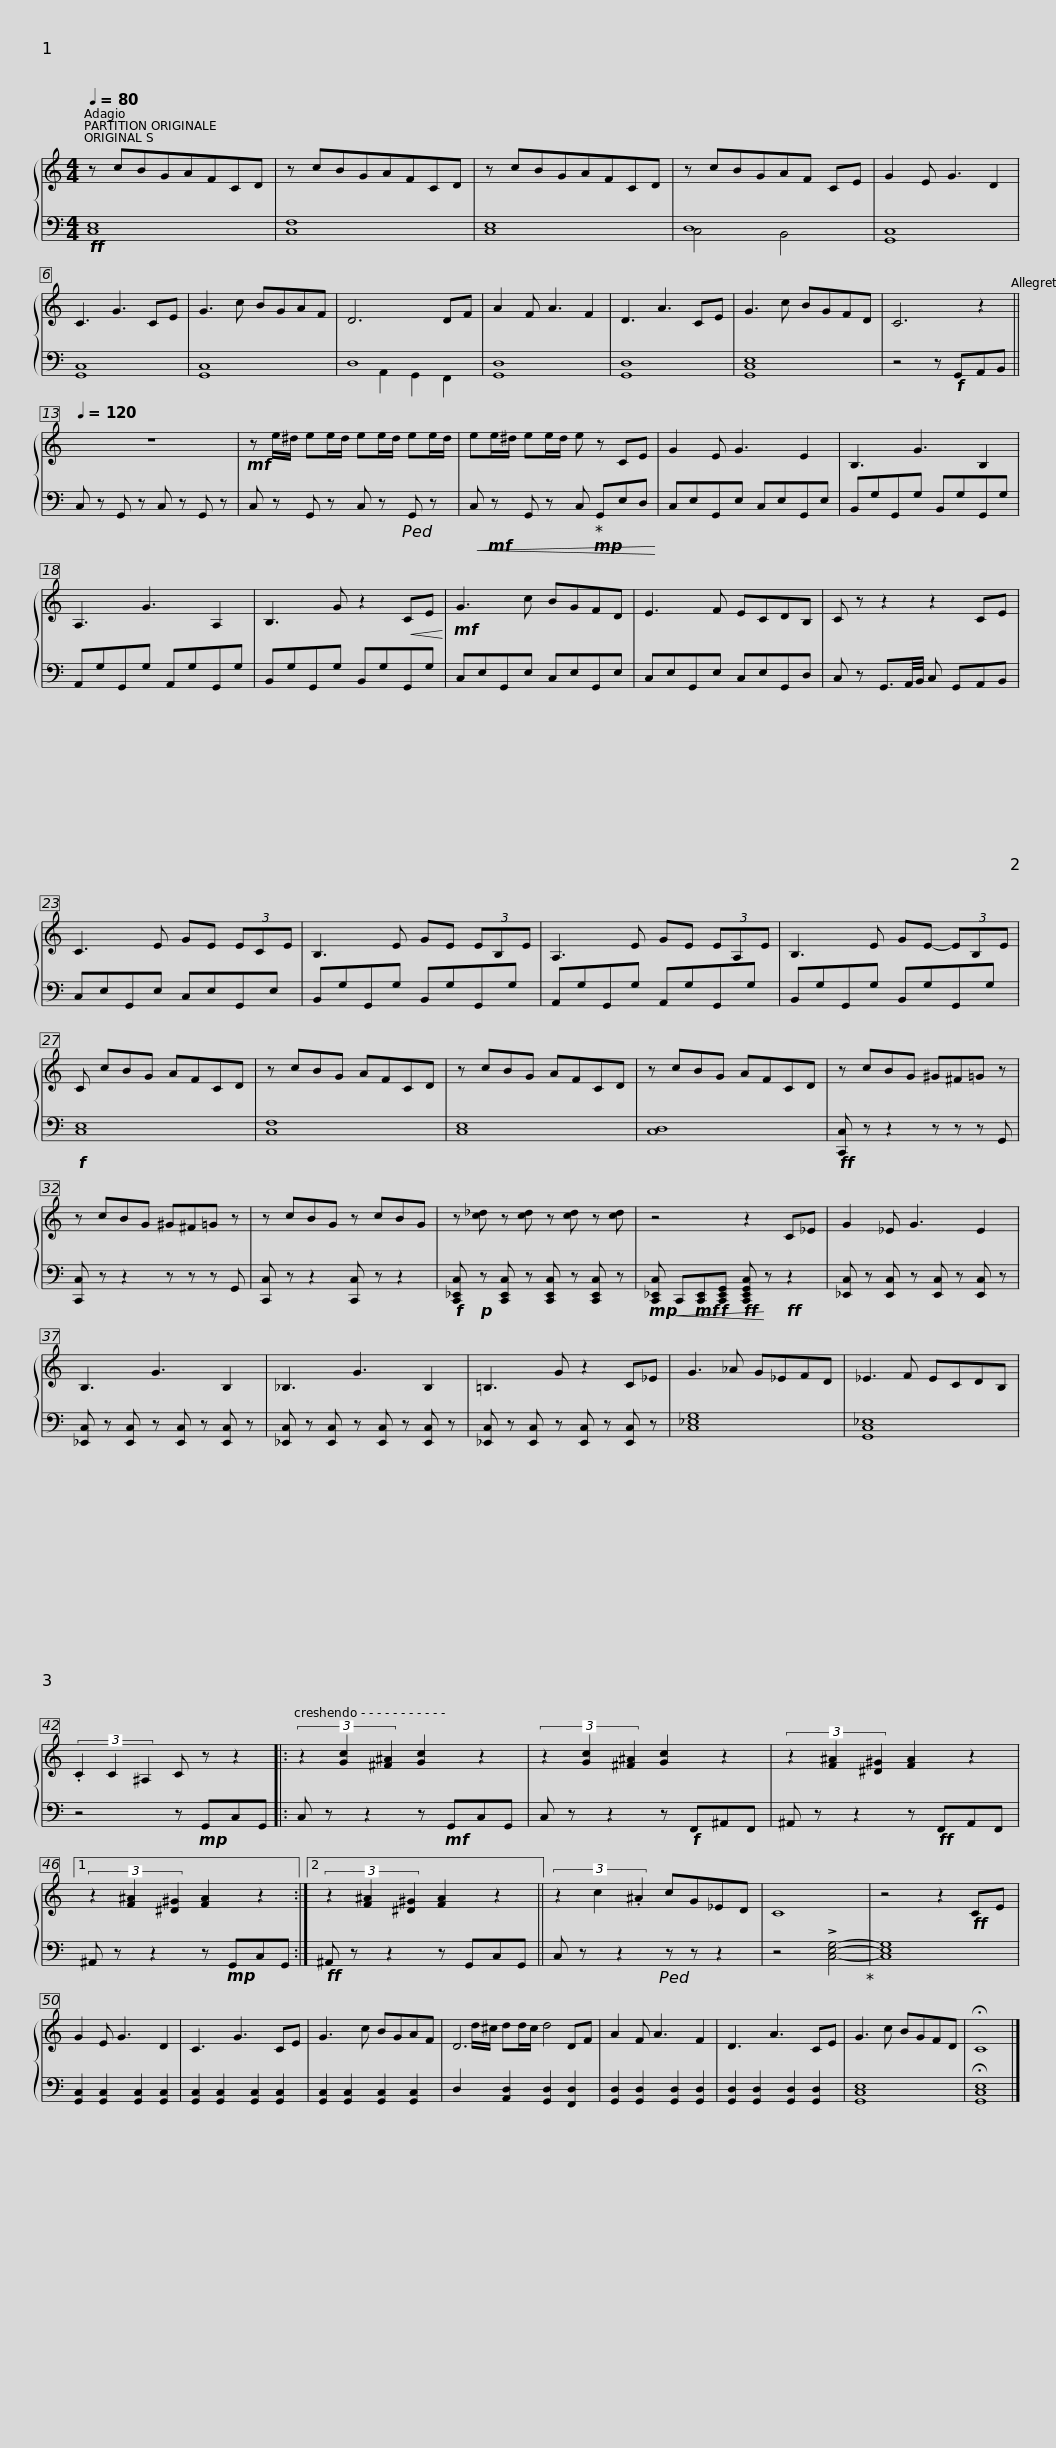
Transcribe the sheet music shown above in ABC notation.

X:1
%%score { ( 1 4 ) | ( 2 3 ) }
L:1/8
Q:1/4=80
M:4/4
I:linebreak $
K:C
V:1 treble
V:4 treble
V:2 bass
V:3 bass
V:1
 z cBGAFCD | z cBGAFCD | z cBGAFCD | z cBGAF CE | G2 E G3 D2 |$ %5
 C3 G3 CE | G3 c BGAF | D6 DF | A2 F A3 F2 | D3 A3 CE | %10
 G3 c BGFD | C6 z2[Q:1/4=120] ||$ z8 |!mf! z e/^d/ ee/d/ ee/d/ ee/d/ | ee/^d/ ee/d/ e z CE |$ %15
 G2 E G3 E2 | B,3 G3 B,2 | A,3 G3 A,2 | B,3 G z2!<(! CE!<)! |!mf! G3 c BGFD |$ %20
 E3 F ECDB, | C z z2 z2 CE | C3 E GE (3ECE | B,3 E GE (3EB,E |$ A,3 E GE (3EA,E | %25
 B,3 E GE- (3EB,E | C cBG AFCD | z cBG AFCD |$ z cBG AFCD | z cBG AFCD | %30
 z cBG ^G^F=G z | z cBG ^G^F=G z |$ z cBG z cBG | z [c_d] z [cd] z [cd] z [cd] | z4 z2 C_E | %35
 G2 _E G3 E2 |$ B,3 G3 B,2 | _B,3 G3 B,2 | !courtesy!=B,3 G z2 C_E | G3 _A G_EFD |$ %40
 _E3 F ECDB, | (3.C2 C2 ^A,2 C z z2 |: (3z2 [Gc]2 [^F^A]2 [Gc]2 z2 | (3z2 [Gc]2 [^F^A]2 [Gc]2 z2 |$ (3z2 [F^A]2 [^D^G]2 [FA]2 z2 |1 %45
 (3z2 [F^A]2 [^D^G]2 [FA]2 z2 :|2 (3z2 [F^A]2 [^D^G]2 [FA]2 z2 || (3z2 c2 .^A2 cG_ED |$ C8 |$ z4 z2!ff! CE | %50
 G2 E G3 D2 | C3 G3 CE | G3 c BGAF | D6 DF |$ A2 F A3 F2 | %55
 D3 A3 CE | G3 c BGFD | !fermata!C8 |] %58
V:2
!ff! [C,E,]8 | [C,F,]8 | [C,E,]8 | D,8 | [G,,C,]8 |$ %5
 [G,,C,]8 | [G,,C,]8 | D,8 | [G,,D,]8 | [G,,D,]8 | %10
 [G,,C,E,]8 | z4 z!f! G,,A,,B,, ||$ C, z G,, z C, z G,, z | C, z G,, z C, z!ped! G,, z |!<(! C,!mf! z G,, z C,!ped-up!!mp! G,,E,D,!<)! |$ %15
 C,E,G,,E, C,E,G,,E, | B,,G,G,,G, B,,G,G,,G, | A,,G,G,,G, A,,G,G,,G, | B,,G,G,,G, B,,G,G,,G, | C,E,G,,E, C,E,G,,E, |$ %20
 C,E,G,,E, C,E,G,,D, | C, z G,,3/2A,,/4B,,/4 C, G,,A,,B,, | C,E,G,,E, C,E,G,,E, | B,,G,G,,G, B,,G,G,,G, |$ A,,G,G,,G, A,,G,G,,G, | %25
 B,,G,G,,G, B,,G,G,,G, |!f! [C,E,]8 | [C,F,]8 |$ [C,E,]8 | [C,D,]8 | %30
!ff! [C,,C,] z z2 z z z G,, | [C,,C,] z z2 z z z G,, |$ [C,,C,] z z2 [C,,C,] z z2 |!f! [C,,_E,,C,]!p! z [C,,E,,C,] z [C,,E,,C,] z [C,,E,,C,] z |!mp!!<(! [C,,_E,,C,] C,,!mf![C,,E,,]!f![C,,E,,G,,]!ff! [C,,E,,G,,C,]!<)! z!ff! z2 | %35
 [_E,,C,] z [E,,C,] z [E,,C,] z [E,,C,] z |$ [_E,,C,] z [E,,C,] z [E,,C,] z [E,,C,] z | [_E,,C,] z [E,,C,] z [E,,C,] z [E,,C,] z | [_E,,C,] z [E,,C,] z [E,,C,] z [E,,C,] z | [C,_E,G,]8 |$ %40
 [G,,C,_E,]8 | z4 z!mp! G,,C,G,, |: C, z z2 z!mf! G,,C,G,, | C, z z2 z!f! F,,^A,,F,, |$ ^A,, z z2 z!ff! F,,A,,F,, |1 %45
 ^A,, z z2 z!mp! G,,C,G,, :|2!ff! ^A,, z z2 z G,,C,G,, || C, z z2!ped! z z z2 |$ z4 !>![C,E,G,]4-!ped-up! |$ [C,E,G,]8 | %50
 [G,,C,]2 [G,,C,]2 [G,,C,]2 [G,,C,]2 | [G,,C,]2 [G,,C,]2 [G,,C,]2 [G,,C,]2 | [G,,C,]2 [G,,C,]2 [G,,C,]2 [G,,C,]2 | D,2 [A,,D,]2 [G,,D,]2 [F,,D,]2 |$ [G,,D,]2 [G,,D,]2 [G,,D,]2 [G,,D,]2 | %55
 [G,,D,]2 [G,,D,]2 [G,,D,]2 [G,,D,]2 | [G,,C,E,]8 | !fermata![G,,E,]8 |] %58
V:3
 x8 | x8 | x8 | C,4 B,,4 | x8 |$ %5
 x8 | x8 | x2 A,,2 G,,2 F,,2 | x8 | x8 | %10
 x8 | x8 ||$ x8 | x8 | x8 |$ %15
 x8 | x8 | x8 | x8 | x8 |$ %20
 x8 | x8 | x8 | x8 |$ x8 | %25
 x8 | x8 | x8 |$ x8 | x8 | %30
 x8 | x8 |$ x8 | x8 | x8 | %35
 x8 |$ x8 | x8 | x8 | x8 |$ %40
 x8 | x8 |: x8 | x8 |$ x8 |1 %45
 x8 :|2 x8 || x8 |$ x8 |$ x8 | %50
 x8 | x8 | x8 | x8 |$ x8 | %55
 x8 | x8 | C,8 |] %58
V:4
 x8 | x8 | x8 | x8 | x8 |$ %5
 x8 | x8 | x8 | x8 | x8 | %10
 x8 | x8 ||$ x8 | x8 | x8 |$ %15
 x8 | x8 | x8 | x8 | x8 |$ %20
 x8 | x8 | x8 | x8 |$ x8 | %25
 x8 | x8 | x8 |$ x8 | x8 | %30
 x8 | x8 |$ x8 | x8 | x8 | %35
 x8 |$ x8 | x8 | x8 | x8 |$ %40
 x8 | x8 |: x8 | x8 |$ x8 |1 %45
 x8 :|2 x8 || x8 |$ x8 |$ x8 | %50
 x8 | x8 | x8 | x d/^c/ dd/c/ d4 |$ x8 | %55
 x8 | x8 | x8 |] %58
